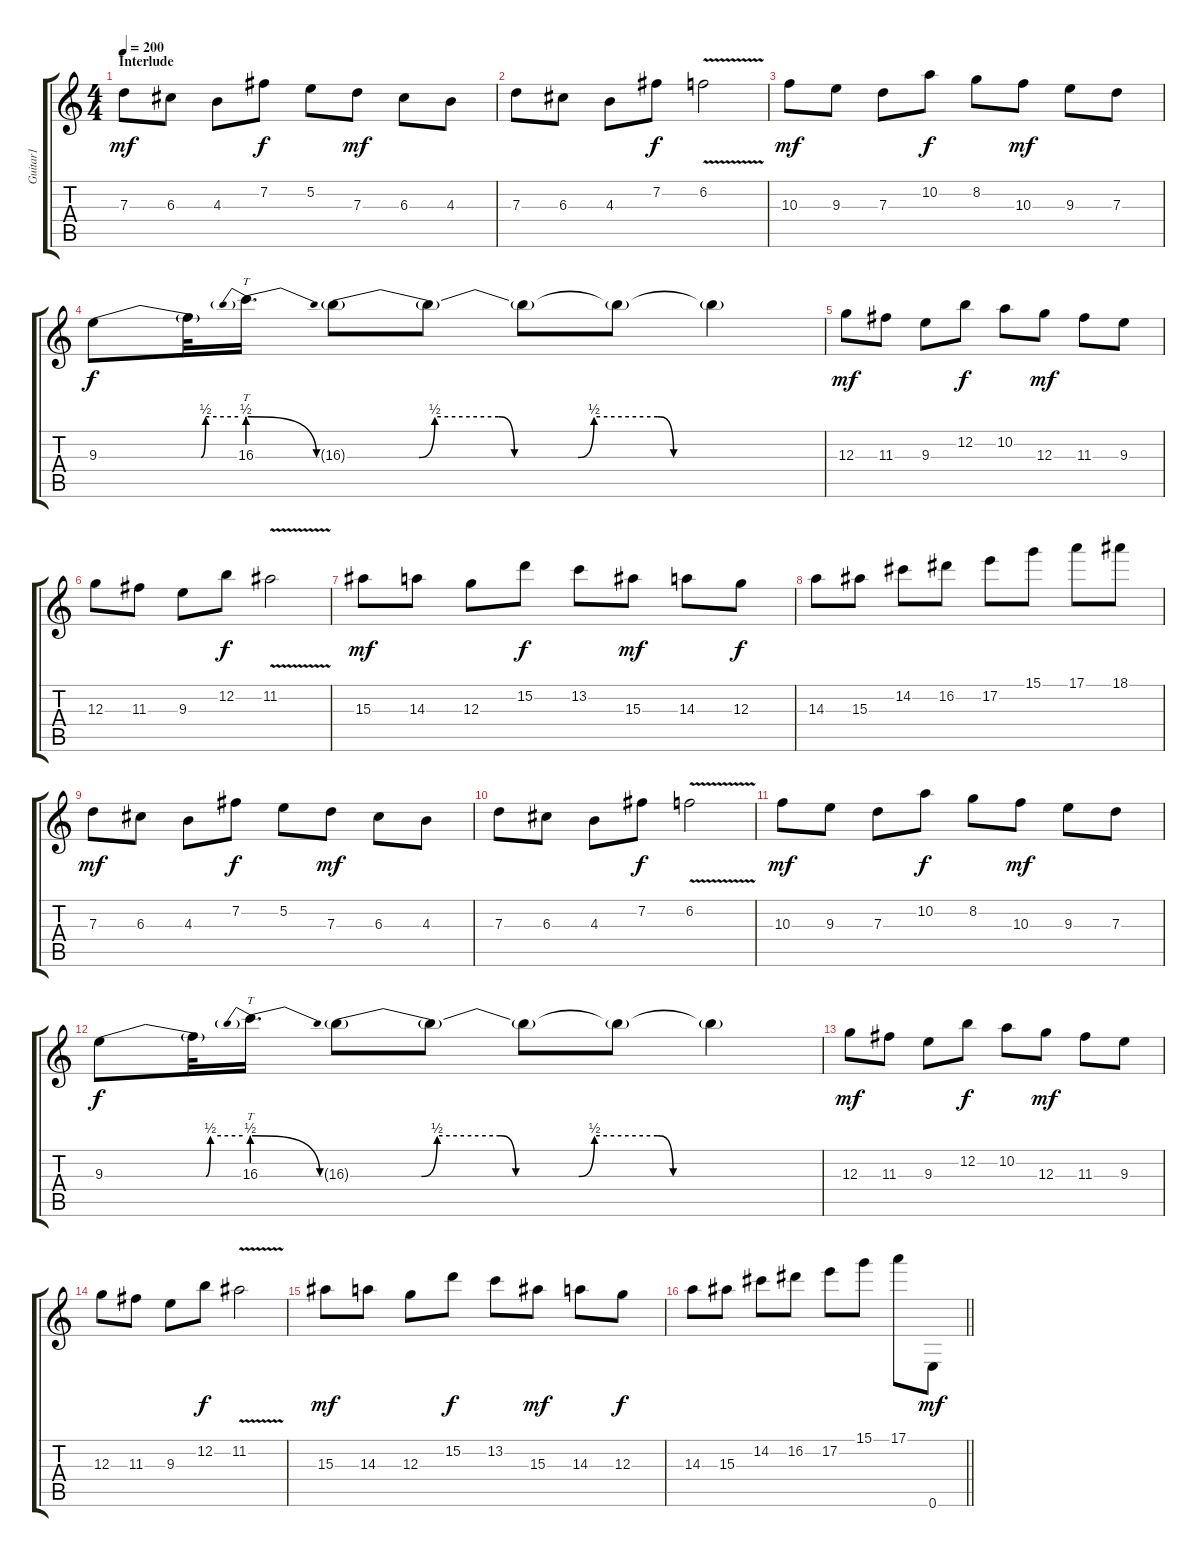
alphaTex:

\track ("Guitar1" "Guitar1") {instrument distortionguitar}
\staff {score tabs}
\tuning (E4 B3 G3 D3 A2 E2) {hide}
\ts (4 4)
\section ("" "Interlude")
\tempo 200
\clef g2
\ks c
7.3.8{dy mf} 6.3.8 4.3.8 7.2.8{dy f} 5.2.8 7.3.8{dy mf} 6.3.8 4.3.8 |
7.3.8 6.3.8 4.3.8 7.2.8{dy f} 6.2{v}.2 |
10.3.8{dy mf} 9.3.8 7.3.8 10.2.8{dy f} 8.2.8 10.3.8{dy mf} 9.3.8 7.3.8 |
9.3{be (custom 0 0 44 0 46 2 60 2)}.8{dy f} 9.3{t}.32 16.3{be (prebendrelease 0 2 60 0)}.16{tt d} 16.3{be (custom 0 0 9 0 11 2 19 2 21 0 29 0 31 2 39 2 41 0 60 0) g}.8 16.3{t}.8 16.3{t}.8 16.3{t}.8 16.3{t}.4 |
12.3.8{dy mf} 11.3.8 9.3.8 12.2.8{dy f} 10.2.8 12.3.8{dy mf} 11.3.8 9.3.8 |
12.3.8 11.3.8 9.3.8 12.2.8{dy f} 11.2{v}.2 |
15.3.8{dy mf} 14.3.8 12.3.8 15.2.8{dy f} 13.2.8 15.3.8{dy mf} 14.3.8 12.3.8{dy f} |
14.3.8 15.3.8 14.2.8 16.2.8 17.2.8 15.1.8 17.1.8 18.1.8 |
7.3.8{dy mf} 6.3.8 4.3.8 7.2.8{dy f} 5.2.8 7.3.8{dy mf} 6.3.8 4.3.8 |
7.3.8 6.3.8 4.3.8 7.2.8{dy f} 6.2{v}.2 |
10.3.8{dy mf} 9.3.8 7.3.8 10.2.8{dy f} 8.2.8 10.3.8{dy mf} 9.3.8 7.3.8 |
9.3{be (custom 0 0 44 0 46 2 60 2)}.8{dy f} 9.3{t}.32 16.3{be (prebendrelease 0 2 60 0)}.16{tt d} 16.3{be (custom 0 0 9 0 11 2 19 2 21 0 29 0 31 2 39 2 41 0 60 0) g}.8 16.3{t}.8 16.3{t}.8 16.3{t}.8 16.3{t}.4 |
12.3.8{dy mf} 11.3.8 9.3.8 12.2.8{dy f} 10.2.8 12.3.8{dy mf} 11.3.8 9.3.8 |
12.3.8 11.3.8 9.3.8 12.2.8{dy f} 11.2{v}.2 |
15.3.8{dy mf} 14.3.8 12.3.8 15.2.8{dy f} 13.2.8 15.3.8{dy mf} 14.3.8 12.3.8{dy f} |
\barLineRight lightlight
14.3.8 15.3.8 14.2.8 16.2.8 17.2.8 15.1.8 17.1.8 0.6.8{dy mf}
